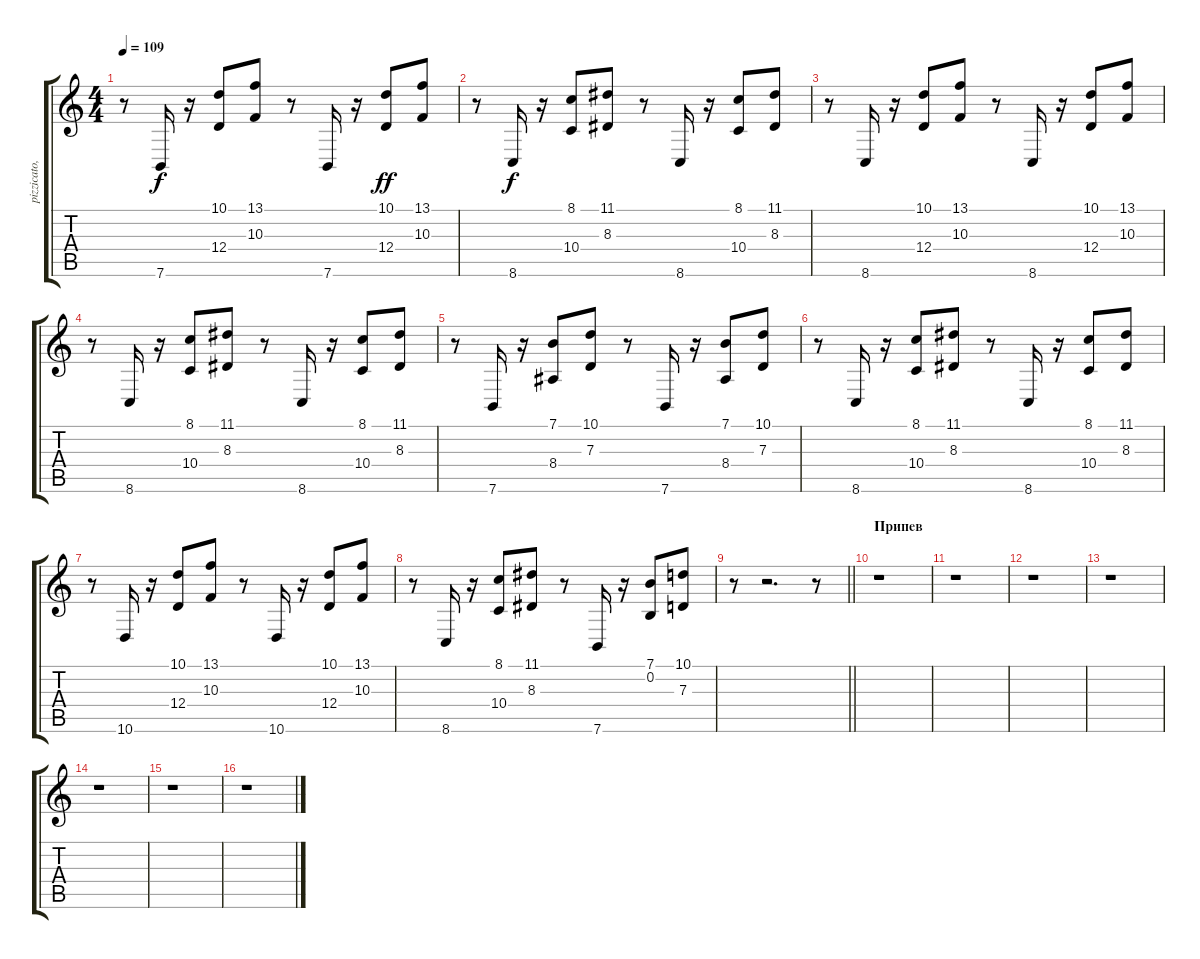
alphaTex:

\track ("pizzicato, timpani" "pizzicato,") {instrument pizzicatostrings}
\staff {score tabs}
\tuning (E4 B3 G3 D3 A2 E2) {hide}
\ts (4 4)
\tempo 109
\clef g2
\ks c
r.8{dy f} 7.6.16 r.16 (10.1 12.4).8 (13.1 10.3).8 r.8 7.6.16 r.16 (10.1 12.4).8{dy ff} (13.1 10.3).8 |
r.8 8.6.16{dy f} r.16 (8.1 10.4).8 (11.1 8.3).8 r.8 8.6.16 r.16 (8.1 10.4).8 (11.1 8.3).8 |
r.8 8.6.16 r.16 (10.1 12.4).8 (13.1 10.3).8 r.8 8.6.16 r.16 (10.1 12.4).8 (13.1 10.3).8 |
r.8 8.6.16 r.16 (8.1 10.4).8 (11.1 8.3).8 r.8 8.6.16 r.16 (8.1 10.4).8 (11.1 8.3).8 |
r.8 7.6.16 r.16 (7.1 8.4).8 (10.1 7.3).8 r.8 7.6.16 r.16 (7.1 8.4).8 (10.1 7.3).8 |
r.8 8.6.16 r.16 (8.1 10.4).8 (11.1 8.3).8 r.8 8.6.16 r.16 (8.1 10.4).8 (11.1 8.3).8 |
r.8 10.6.16 r.16 (10.1 12.4).8 (13.1 10.3).8 r.8 10.6.16 r.16 (10.1 12.4).8 (13.1 10.3).8 |
r.8 8.6.16 r.16 (8.1 10.4).8 (11.1 8.3).8 r.8 7.6.16 r.16 (7.1 0.2).8 (10.1 7.3).8 |
\barLineRight lightlight
r.8 r.2{d} r.8 |
\section ("" "Припев")
r.1 |
r.1 |
r.1 |
r.1 |
r.1 |
r.1 |
r.1
